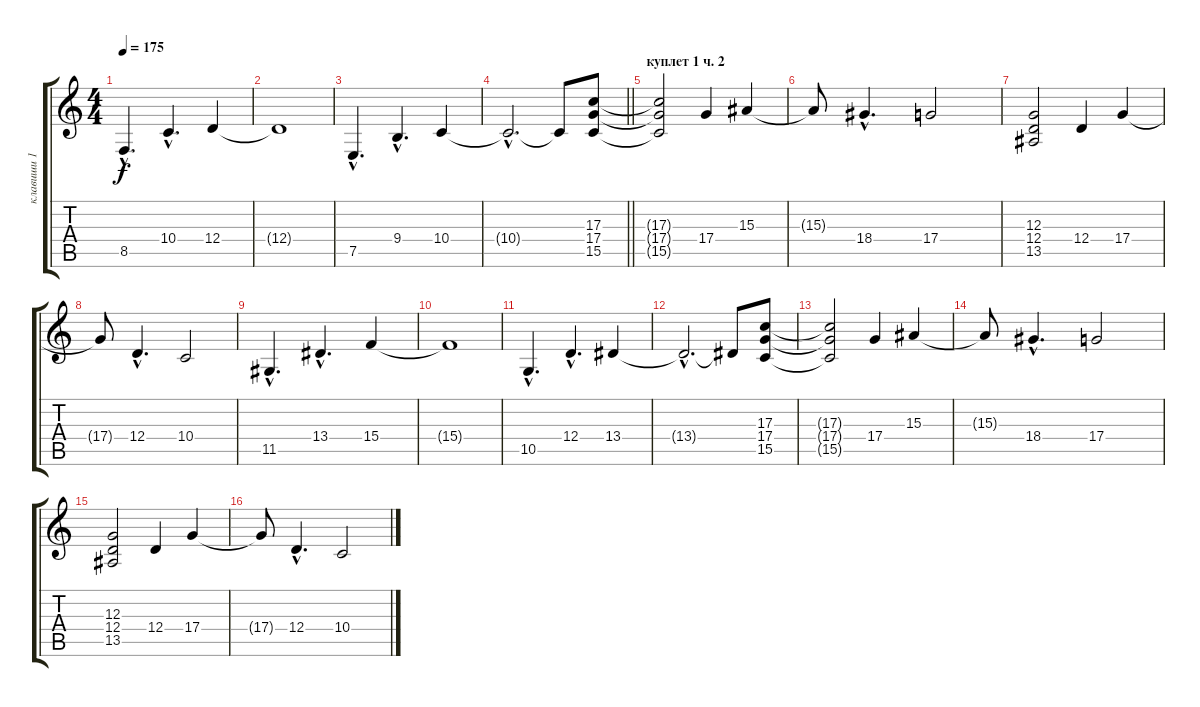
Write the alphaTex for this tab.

\track ("клавиши 1" "клавиши 1") {instrument harpsichord}
\staff {score tabs}
\tuning (E4 B3 G3 D3 A2 E2) {hide}
\ts (4 4)
\tempo 175
\clef g2
\ks c
8.5{hac}.4{d dy f} 10.4{hac}.4{d} 12.4.4 |
12.4{t}.1 |
7.5{hac}.4{d} 9.4{hac}.4{d} 10.4.4 |
\barLineRight lightlight
10.4{hac t}.2{d} 10.4{t}.8 (17.3 17.4 15.5).8 |
\section ("" "куплет 1 ч. 2")
(17.3{t} 17.4{t} 15.5{t}).2 17.4.4 15.3.4 |
15.3{t}.8 18.4{hac}.4{d} 17.4.2 |
(12.3 12.4 13.5).2 12.4.4 17.4.4 |
17.4{t}.8 12.4{hac}.4{d} 10.4.2 |
11.5{hac}.4{d} 13.4{hac}.4{d} 15.4.4 |
15.4{t}.1 |
10.5{hac}.4{d} 12.4{hac}.4{d} 13.4.4 |
13.4{hac t}.2{d} 13.4{t}.8 (17.3 17.4 15.5).8 |
(17.3{t} 17.4{t} 15.5{t}).2 17.4.4 15.3.4 |
15.3{t}.8 18.4{hac}.4{d} 17.4.2 |
(12.3 12.4 13.5).2 12.4.4 17.4.4 |
17.4{t}.8 12.4{hac}.4{d} 10.4.2
